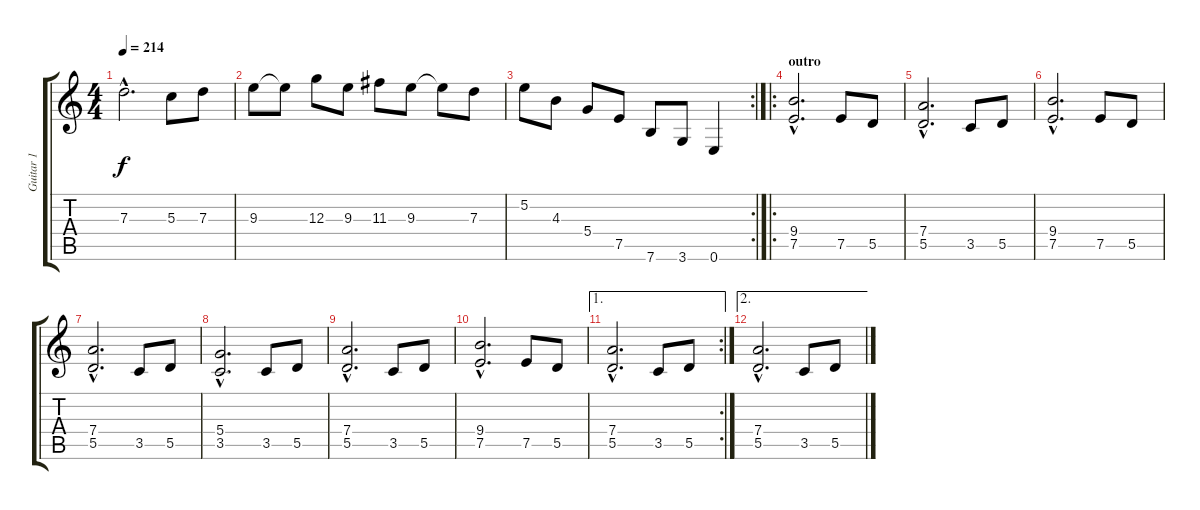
\track ("Guitar 1" "Guitar 1") {instrument distortionguitar}
\staff {score tabs}
\tuning (E4 B3 G3 D3 A2 E2) {hide}
\ts (4 4)
\tempo 214
\clef g2
\ks c
7.3{hac t}.2{d dy f} 5.3.8 7.3.8 |
9.3.8 9.3{t}.8 12.3.8 9.3.8 11.3.8 9.3.8 9.3{t}.8 7.3.8 |
\rc 2
5.2.8 4.3.8 5.4.8 7.5.8 7.6.8 3.6.8 0.6.4 |
\ro
\section ("" "outro")
(9.4{hac} 7.5{hac}).2{d} 7.5.8 5.5.8 |
(7.4{hac} 5.5{hac}).2{d} 3.5.8 5.5.8 |
(9.4{hac} 7.5{hac}).2{d} 7.5.8 5.5.8 |
(7.4{hac} 5.5{hac}).2{d} 3.5.8 5.5.8 |
(5.4{hac} 3.5{hac}).2{d} 3.5.8 5.5.8 |
(7.4{hac} 5.5{hac}).2{d} 3.5.8 5.5.8 |
(9.4{hac} 7.5{hac}).2{d} 7.5.8 5.5.8 |
\ae 1
\rc 2
(7.4{hac} 5.5{hac}).2{d} 3.5.8 5.5.8 |
\ae 2
(7.4{hac} 5.5{hac}).2{d} 3.5.8 5.5.8
